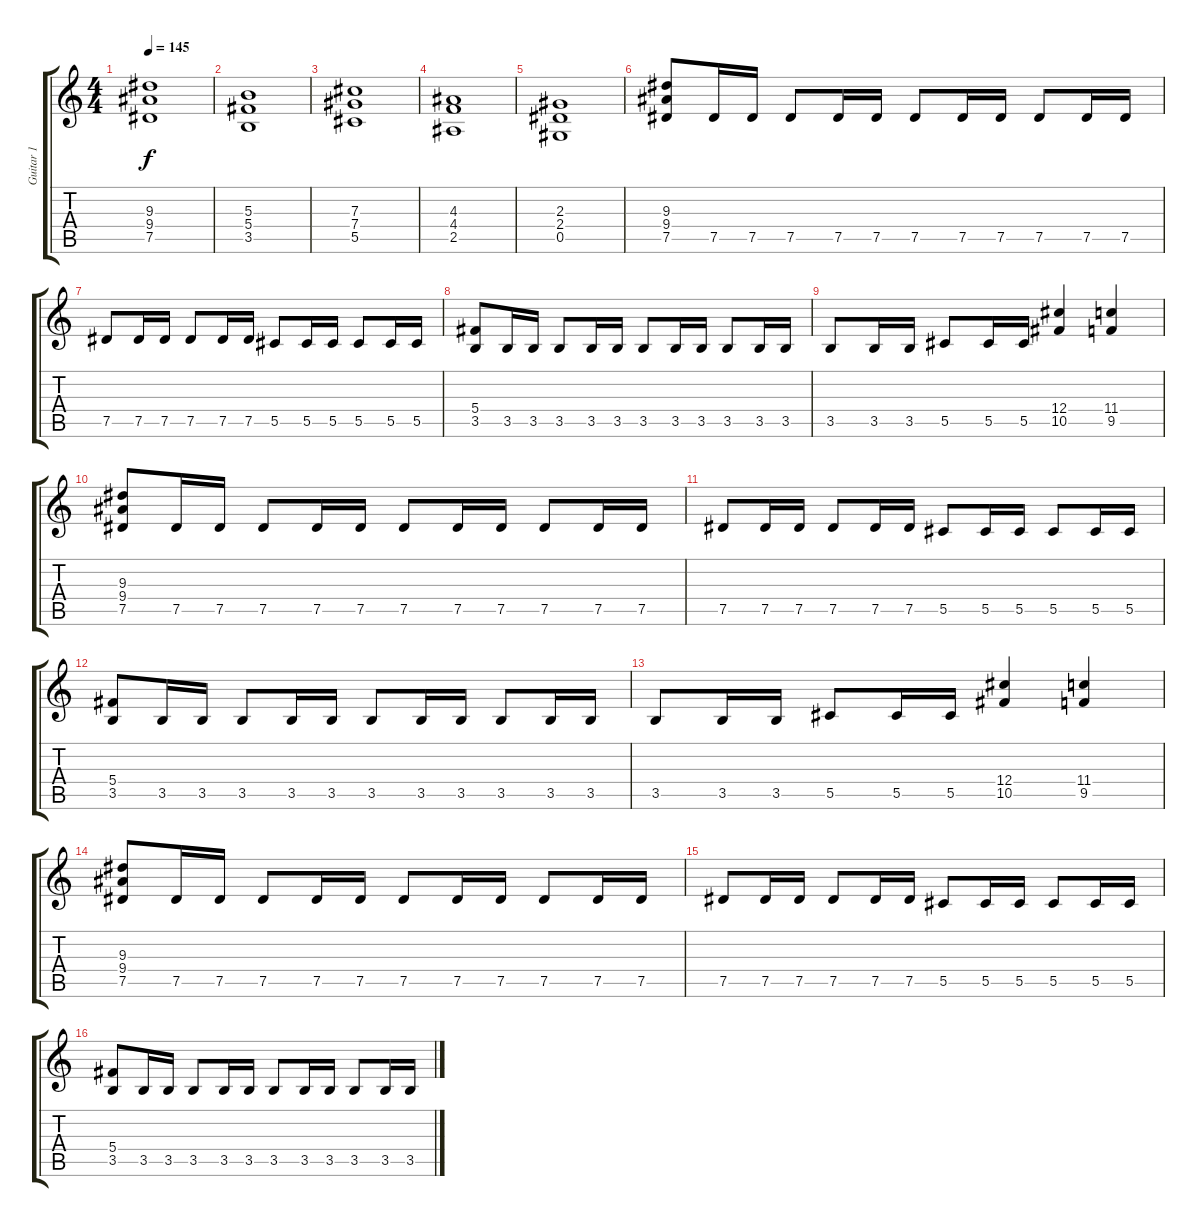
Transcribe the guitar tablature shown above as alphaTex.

\track ("Guitar 1" "Guitar 1") {instrument distortionguitar}
\staff {score tabs}
\tuning (Eb4 Bb3 Gb3 Db3 Ab2 Eb2) {hide}
\ts (4 4)
\tempo 145
\clef g2
\ks c
(9.3 9.4 7.5).1{dy f} |
(5.3 5.4 3.5).1 |
(7.3 7.4 5.5).1 |
(4.3 4.4 2.5).1 |
(2.3 2.4 0.5).1 |
(9.3 9.4 7.5).8 7.5.16 7.5.16 7.5.8 7.5.16 7.5.16 7.5.8 7.5.16 7.5.16 7.5.8 7.5.16 7.5.16 |
7.5.8 7.5.16 7.5.16 7.5.8 7.5.16 7.5.16 5.5.8 5.5.16 5.5.16 5.5.8 5.5.16 5.5.16 |
(5.4 3.5).8 3.5.16 3.5.16 3.5.8 3.5.16 3.5.16 3.5.8 3.5.16 3.5.16 3.5.8 3.5.16 3.5.16 |
3.5.8 3.5.16 3.5.16 5.5.8 5.5.16 5.5.16 (12.4 10.5).4 (11.4 9.5).4 |
(9.3 9.4 7.5).8 7.5.16 7.5.16 7.5.8 7.5.16 7.5.16 7.5.8 7.5.16 7.5.16 7.5.8 7.5.16 7.5.16 |
7.5.8 7.5.16 7.5.16 7.5.8 7.5.16 7.5.16 5.5.8 5.5.16 5.5.16 5.5.8 5.5.16 5.5.16 |
(5.4 3.5).8 3.5.16 3.5.16 3.5.8 3.5.16 3.5.16 3.5.8 3.5.16 3.5.16 3.5.8 3.5.16 3.5.16 |
3.5.8 3.5.16 3.5.16 5.5.8 5.5.16 5.5.16 (12.4 10.5).4 (11.4 9.5).4 |
(9.3 9.4 7.5).8 7.5.16 7.5.16 7.5.8 7.5.16 7.5.16 7.5.8 7.5.16 7.5.16 7.5.8 7.5.16 7.5.16 |
7.5.8 7.5.16 7.5.16 7.5.8 7.5.16 7.5.16 5.5.8 5.5.16 5.5.16 5.5.8 5.5.16 5.5.16 |
(5.4 3.5).8 3.5.16 3.5.16 3.5.8 3.5.16 3.5.16 3.5.8 3.5.16 3.5.16 3.5.8 3.5.16 3.5.16
